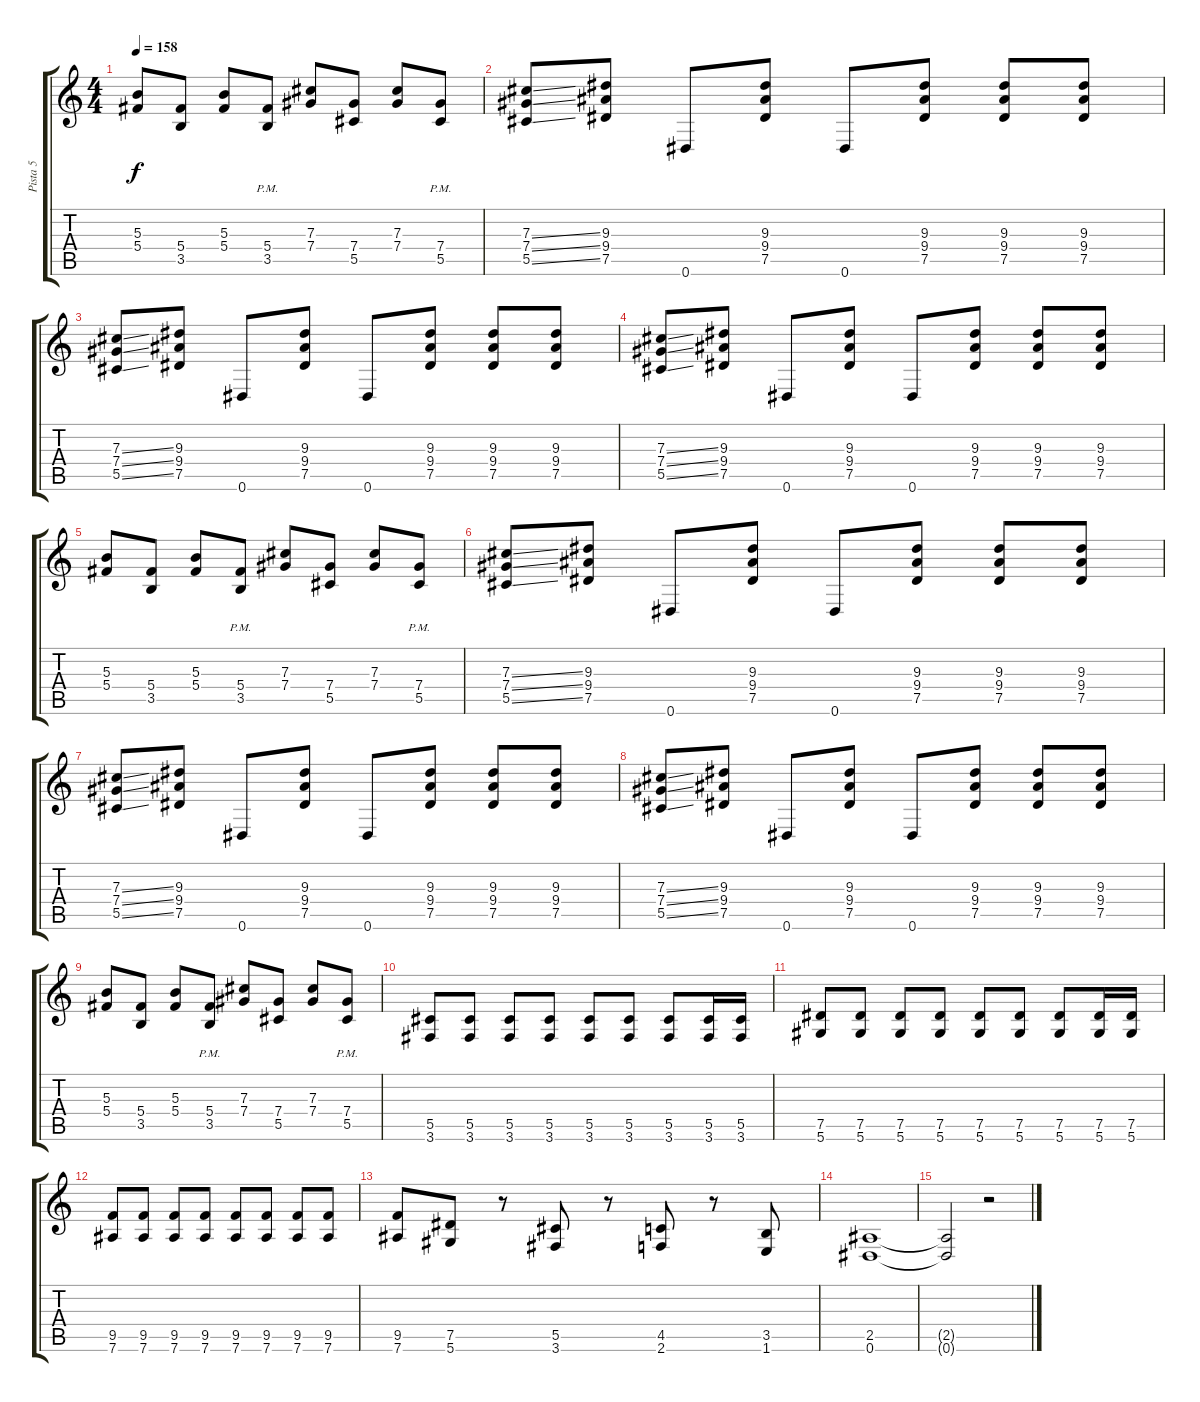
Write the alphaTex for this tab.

\track ("Pista 5" "Pista 5") {instrument overdrivenguitar}
\staff {score tabs}
\tuning (Eb4 Bb3 Gb3 Db3 Ab2 Eb2) {hide}
\ts (4 4)
\tempo 158
\clef g2
\ks c
(5.3 5.4).8{dy f} (5.4 3.5).8 (5.3 5.4).8 (5.4{pm} 3.5{pm}).8 (7.3 7.4).8 (7.4 5.5).8 (7.3 7.4).8 (7.4{pm} 5.5{pm}).8 |
(7.3{ss} 7.4{ss} 5.5{ss}).8 (9.3 9.4 7.5).8 0.6.8 (9.3 9.4 7.5).8 0.6.8 (9.3 9.4 7.5).8 (9.3 9.4 7.5).8 (9.3 9.4 7.5).8 |
(7.3{ss} 7.4{ss} 5.5{ss}).8 (9.3 9.4 7.5).8 0.6.8 (9.3 9.4 7.5).8 0.6.8 (9.3 9.4 7.5).8 (9.3 9.4 7.5).8 (9.3 9.4 7.5).8 |
(7.3{ss} 7.4{ss} 5.5{ss}).8 (9.3 9.4 7.5).8 0.6.8 (9.3 9.4 7.5).8 0.6.8 (9.3 9.4 7.5).8 (9.3 9.4 7.5).8 (9.3 9.4 7.5).8 |
(5.3 5.4).8 (5.4 3.5).8 (5.3 5.4).8 (5.4{pm} 3.5{pm}).8 (7.3 7.4).8 (7.4 5.5).8 (7.3 7.4).8 (7.4{pm} 5.5{pm}).8 |
(7.3{ss} 7.4{ss} 5.5{ss}).8 (9.3 9.4 7.5).8 0.6.8 (9.3 9.4 7.5).8 0.6.8 (9.3 9.4 7.5).8 (9.3 9.4 7.5).8 (9.3 9.4 7.5).8 |
(7.3{ss} 7.4{ss} 5.5{ss}).8 (9.3 9.4 7.5).8 0.6.8 (9.3 9.4 7.5).8 0.6.8 (9.3 9.4 7.5).8 (9.3 9.4 7.5).8 (9.3 9.4 7.5).8 |
(7.3{ss} 7.4{ss} 5.5{ss}).8 (9.3 9.4 7.5).8 0.6.8 (9.3 9.4 7.5).8 0.6.8 (9.3 9.4 7.5).8 (9.3 9.4 7.5).8 (9.3 9.4 7.5).8 |
(5.3 5.4).8 (5.4 3.5).8 (5.3 5.4).8 (5.4{pm} 3.5{pm}).8 (7.3 7.4).8 (7.4 5.5).8 (7.3 7.4).8 (7.4{pm} 5.5{pm}).8 |
(5.5 3.6).8 (5.5 3.6).8 (5.5 3.6).8 (5.5 3.6).8 (5.5 3.6).8 (5.5 3.6).8 (5.5 3.6).8 (5.5 3.6).16 (5.5 3.6).16 |
(7.5 5.6).8 (7.5 5.6).8 (7.5 5.6).8 (7.5 5.6).8 (7.5 5.6).8 (7.5 5.6).8 (7.5 5.6).8 (7.5 5.6).16 (7.5 5.6).16 |
(9.5 7.6).8 (9.5 7.6).8 (9.5 7.6).8 (9.5 7.6).8 (9.5 7.6).8 (9.5 7.6).8 (9.5 7.6).8 (9.5 7.6).8 |
(9.5 7.6).8 (7.5 5.6).8 r.8 (5.5 3.6).8 r.8 (4.5 2.6).8 r.8 (3.5 1.6).8 |
(2.5 0.6).1 |
(2.5{t} 0.6{t}).2 r.2
